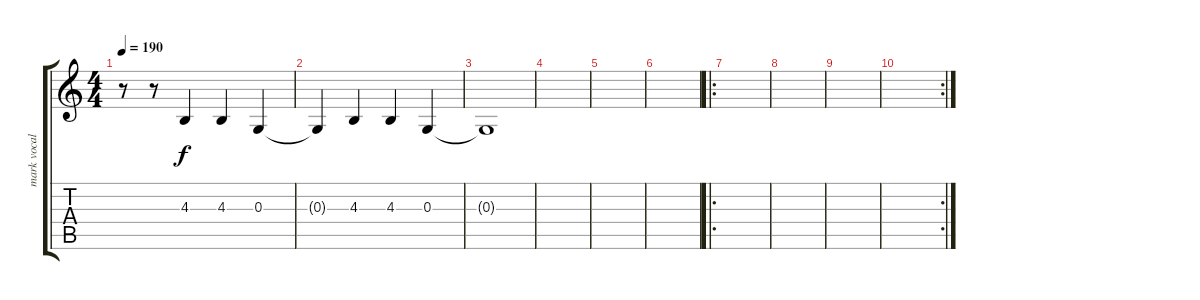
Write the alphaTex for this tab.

\track ("mark vocal" "mark vocal") {instrument altosax}
\staff {score tabs}
\tuning (E4 B3 G3 D3 A2 E2) {hide}
\ts (4 4)
\tempo 190
\clef g2
\ks c
r.8{dy f} r.8 4.3.4 4.3.4 0.3.4 |
0.3{t}.4 4.3.4 4.3.4 0.3.4 |
0.3{t}.1 |
|
|
|
\ro
|
|
|
\rc 2
